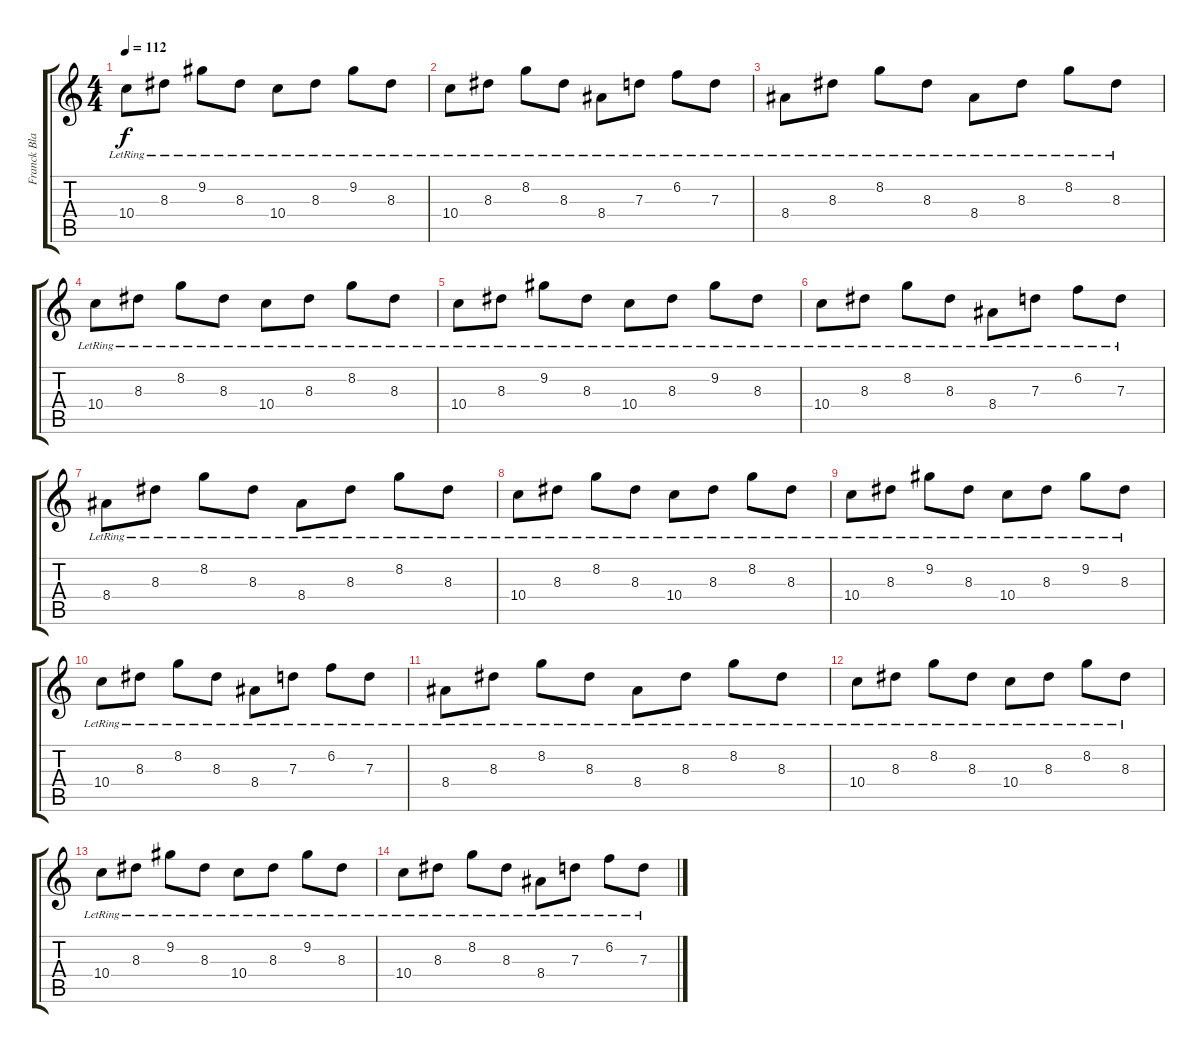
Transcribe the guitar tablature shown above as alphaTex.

\track ("Franck Black" "Franck Bla") {instrument overdrivenguitar}
\staff {score tabs}
\tuning (E4 B3 G3 D3 A2 E2) {hide}
\ts (4 4)
\tempo 112
\clef g2
\ks c
10.4{lr}.8{dy f} 8.3{lr}.8 9.2{lr}.8 8.3{lr}.8 10.4{lr}.8 8.3{lr}.8 9.2{lr}.8 8.3{lr}.8 |
10.4{lr}.8 8.3{lr}.8 8.2{lr}.8 8.3{lr}.8 8.4{lr}.8 7.3{lr}.8 6.2{lr}.8 7.3{lr}.8 |
8.4{lr}.8 8.3{lr}.8 8.2{lr}.8 8.3{lr}.8 8.4{lr}.8 8.3{lr}.8 8.2{lr}.8 8.3{lr}.8 |
10.4{lr}.8 8.3{lr}.8 8.2{lr}.8 8.3{lr}.8 10.4{lr}.8 8.3{lr}.8 8.2{lr}.8 8.3{lr}.8 |
10.4{lr}.8 8.3{lr}.8 9.2{lr}.8 8.3{lr}.8 10.4{lr}.8 8.3{lr}.8 9.2{lr}.8 8.3{lr}.8 |
10.4{lr}.8 8.3{lr}.8 8.2{lr}.8 8.3{lr}.8 8.4{lr}.8 7.3{lr}.8 6.2{lr}.8 7.3{lr}.8 |
8.4{lr}.8 8.3{lr}.8 8.2{lr}.8 8.3{lr}.8 8.4{lr}.8 8.3{lr}.8 8.2{lr}.8 8.3{lr}.8 |
10.4{lr}.8 8.3{lr}.8 8.2{lr}.8 8.3{lr}.8 10.4{lr}.8 8.3{lr}.8 8.2{lr}.8 8.3{lr}.8 |
10.4{lr}.8 8.3{lr}.8 9.2{lr}.8 8.3{lr}.8 10.4{lr}.8 8.3{lr}.8 9.2{lr}.8 8.3{lr}.8 |
10.4{lr}.8 8.3{lr}.8 8.2{lr}.8 8.3{lr}.8 8.4{lr}.8 7.3{lr}.8 6.2{lr}.8 7.3{lr}.8 |
8.4{lr}.8 8.3{lr}.8 8.2{lr}.8 8.3{lr}.8 8.4{lr}.8 8.3{lr}.8 8.2{lr}.8 8.3{lr}.8 |
10.4{lr}.8 8.3{lr}.8 8.2{lr}.8 8.3{lr}.8 10.4{lr}.8 8.3{lr}.8 8.2{lr}.8 8.3{lr}.8 |
10.4{lr}.8 8.3{lr}.8 9.2{lr}.8 8.3{lr}.8 10.4{lr}.8 8.3{lr}.8 9.2{lr}.8 8.3{lr}.8 |
10.4{lr}.8 8.3{lr}.8 8.2{lr}.8 8.3{lr}.8 8.4{lr}.8 7.3{lr}.8 6.2{lr}.8 7.3{lr}.8
